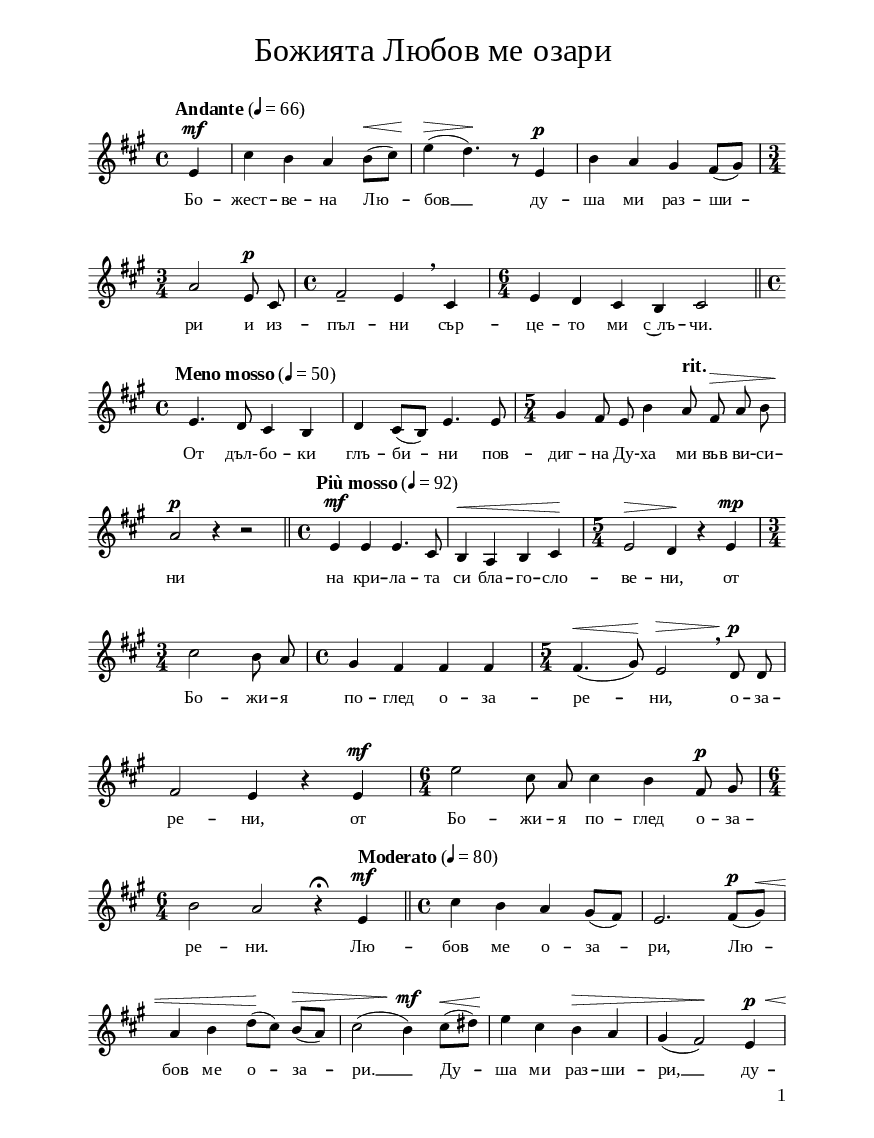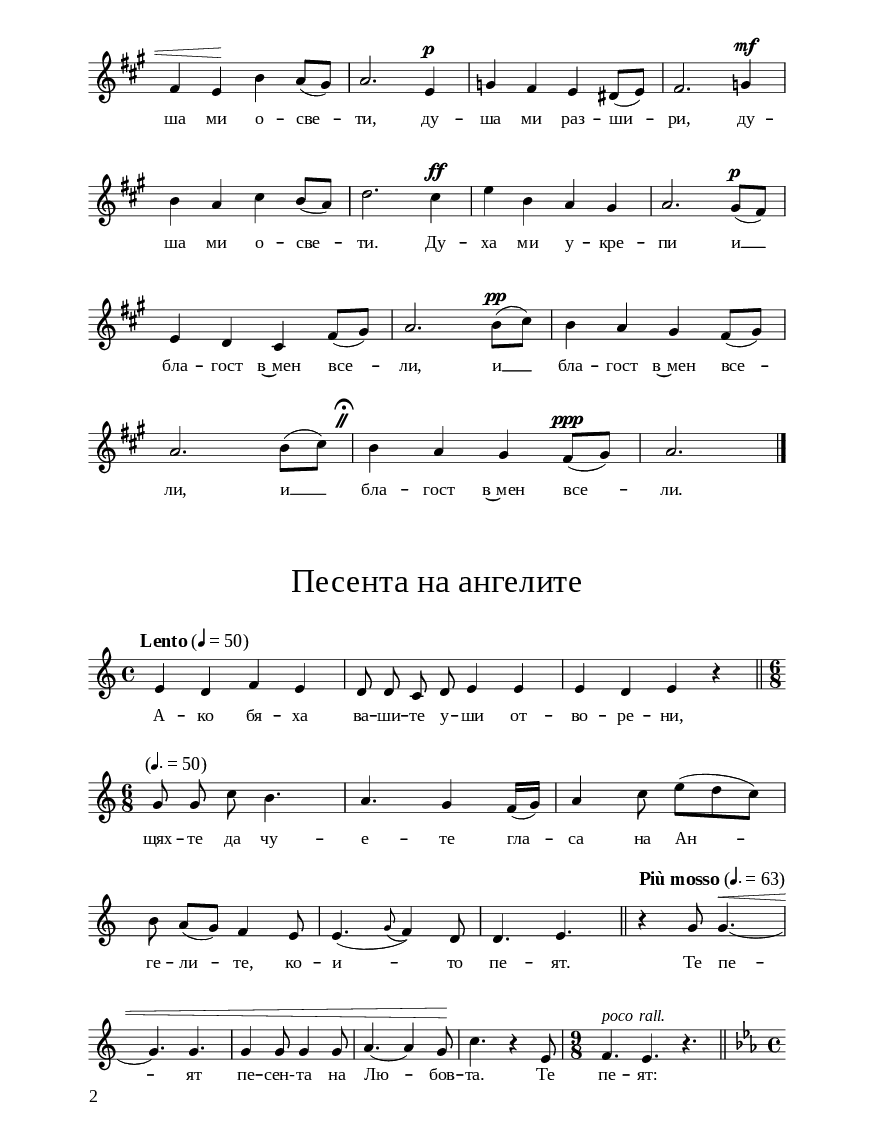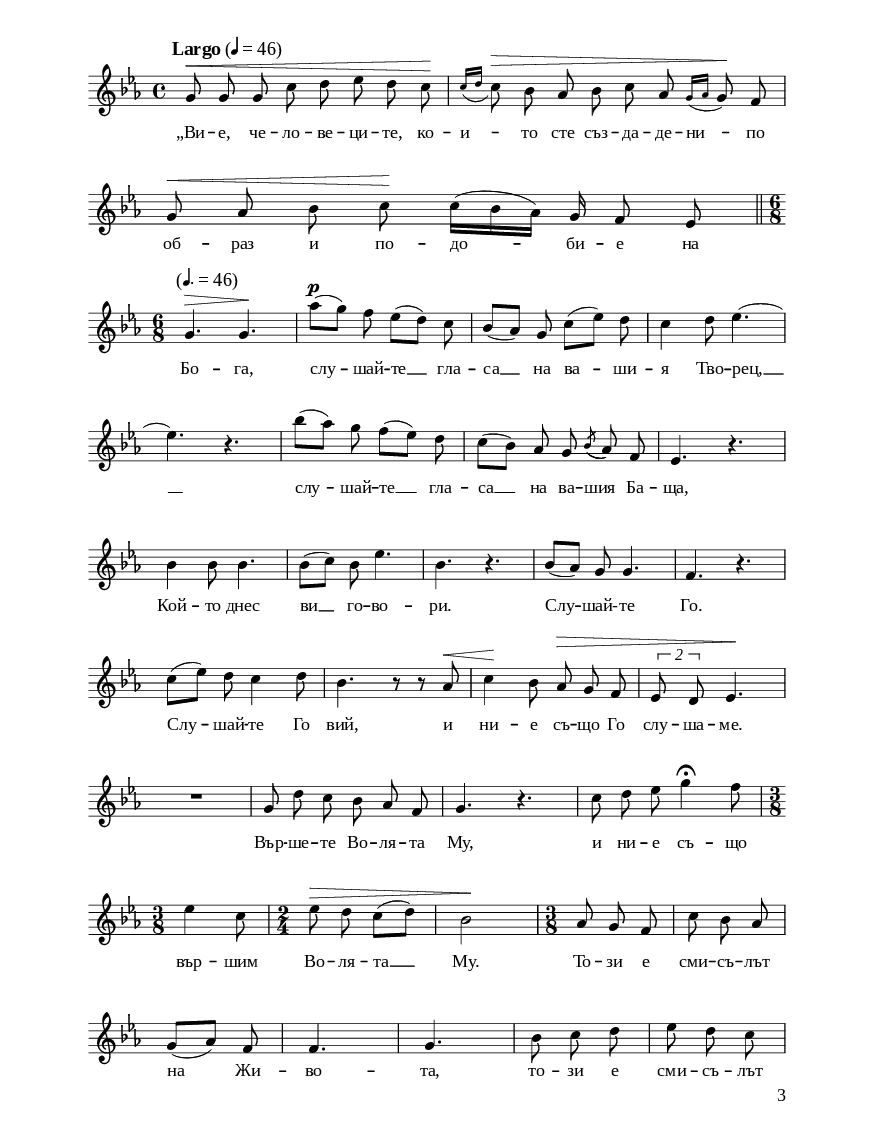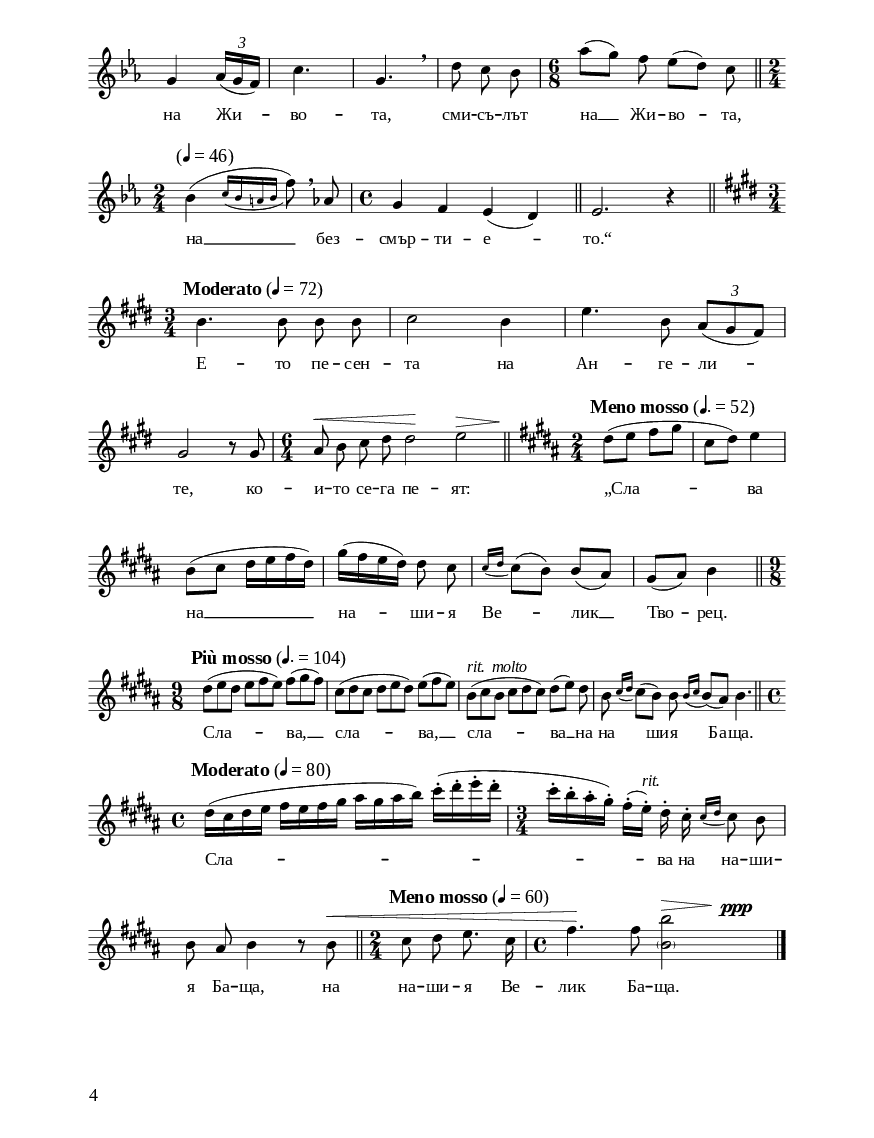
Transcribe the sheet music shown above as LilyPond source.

\version "2.24.2"

% include paper part and global functions
\include "include/globals.ily"

\bookpart {
  \label #'ref206
  \tocItem \markup "Божията Любов ме озари"
  \include "include/bookpart-paper.ily"
  \score {
    \include "include/score-layout.ily"

    \new Voice \absolute {
      \clef treble
      \key a \major
      \time 4/4
      \tempoFunc "Andante" 4 "66"
      \autoBeamOff
      \partial 4
      e'4 ^\mf  | % 2
      cis''4  b'4  a'4  b'8 ( [ ^\<
      cis''8 ) ] | % 3
      e''4 ( ^\! ^\>  d''4. ) \! r8  e'4^\p | % 4
      b'4  a'4  gis'4  fis'8 ( [
      gis'8 ) ] \break| % 5
      \time 3/4  | % 5
      a'2  e'8  ^\p  cis'8   | % 6
      \time 4/4  | % 6
      fis'2 --  e'4   \breathe cis'4 | % 7
      \time 6/4  | % 7
      e'4  d'4  cis'4  b4  cis'2 \bar
      "||"
      \time 4/4  \break | % 8
      | % 8
      \tempoFunc "Meno mosso" 4 "50"
      e'4.  d'8  cis'4  b4 | % 9
      d'4  cis'8 ( [  b8 ) ]  e'4.  e'8
      |
      \time 5/4  |
      gis'4  fis'8   e'8  b'4 \tempo "rit." a'8
      fis'8 ^\>  a'8  b'8
      \break | % 11
      a'2 ^\! ^\p r4 r2 \bar "||"
      \time 4/4   | % 12
      \tempoFunc "Più mosso" 4 "92" e'4 ^\mf

      e'4
      e'4.   cis'8 | % 13
      b4 ^\<  a4  b4  cis'4 ^\!  | % 14
      \time 5/4  | % 14
      e'2 ^\>  d'4 ^\! r4  e'4 ^\mp \break | % 15
      \time 3/4  | % 15
      cis''2  b'8   a'8  | % 16
      \time 4/4  | % 16
      gis'4  fis'4  fis'4  fis'4 | % 17
      \time 5/4  | % 17
      fis'4. ( ^\<  gis'8 ) ^\!  e'2 ^\> \breathe d'8
      ^\!  ^\p  d'8 \break | % 18
      fis'2  e'4 r4  e'4 ^\mf | % 19
      \time 6/4  | % 19
      e''2  cis''8   a'8   cis''4
      b'4  fis'8  ^\p  gis'8 | \time 6/4 \break

      b'2  a'2 r4 ^\fermata
      \tempoFunc "Moderato" 4 "80"
      e'4
      ^\mf | % 21
      \time 4/4  | \bar "||" % 21
      cis''4  b'4  a'4  gis'8 ( [
      fis'8 ) ]  | % 22
      e'2.  fis'8 ( [ ^\p  gis'8 ) ] ^\< \break | % 23
      a'4  b'4  d''8 ( [ ^\!  cis''8 )
      ]  b'8 ( [ ^\>  a'8 ) ] | % 24
      cis''2 (  b'4 ) ^\! ^\mf  cis''8 ( [ ^\<
      dis''8 ) ] | % 25
      e''4 ^\!  cis''4  b'4 ^\>  a'4 | % 26
      gis'4 (  fis'2 ) ^\!  e'4 ^\p ^\< \break | % 27
      fis'4  e'4 ^\! b'4  a'8 ( [
      gis'8 ) ] | % 28
      a'2.  e'4 ^\p | % 29
      g'4  fis'4  e'4  dis'8 ( [  e'8
      ) ] |
      fis'2.  g'4 ^\mf \break | % 31
      b'4  a'4  cis''4  b'8 ( [  a'8
      ) ] | % 32
      d''2.  cis''4 ^\ff  | % 33
      e''4  b'4  a'4  gis'4 | % 34
      a'2.  gis'8 ( [ ^\p  fis'8 ) ] \break | % 35
      e'4  d'4  cis'4  fis'8 ( [  gis'8
      ) ] | % 36
      a'2.  b'8 ( [ ^\pp  cis''8 ) ]
      | % 37
      b'4  a'4  gis'4  fis'8 ( [
      gis'8 ) ] | \break % 38
      a'2.  b'8 ( [  cis''8 ) ]
      ^\markup {
        \override #'(baseline-skip . 1.2)
        \column {
          \line { "   " \musicglyph #"scripts.ufermata"}
          \line { "   " \musicglyph #"scripts.caesura.straight" }
        }
      }
      | % 39
      b'4  a'4  gis'4  fis'8 ( [ ^\ppp
      gis'8 ) ] |
      a'2. \bar "|."
    }

    \addlyrics {
      Бо -- жест -- ве -- на Лю -- бов __
      ду -- ша ми раз -- ши -- ри
      и из -- пъл -- ни сър -- це -- то
      ми с~лъ -- чи. От "дъл-" -- бо -- ки
      глъ -- би -- ни пов -- диг -- на
      Ду -- ха ми във ви -- си -- ни на
      кри -- ла -- та си бла -- го -- сло
      -- ве -- ни, от Бо -- жи -- я по --
      глед о -- за -- ре -- ни, о -- за
      -- ре -- ни, от Бо -- жи -- я по --
      глед о -- за -- ре -- ни. Лю -- бов
      ме о -- за -- ри, Лю -- бов
      ме о -- за -- ри. __ Ду --
      ша ми раз -- ши -- ри,  __ ду --
      ша ми о -- све  -- ти, ду -- ша
      ми раз -- ши  -- ри, ду -- ша ми
      о -- све -- ти. Ду -- ха ми у --
      кре -- пи и __  бла -- гост в~мен
      все -- ли, и __ бла -- гост
      в~мен все -- ли, и __ бла --
      гост в~мен все -- ли.}

      \header {
        title = \titleFunc "Божията Любов ме озари " " Božijata Ljubov me ozari"
      }

      \midi{}

    } % score

    \label #'ref207
    \tocItem \markup "Песента на ангелите "
    \include "include/bookpart-paper.ily"
    \score {
      \include "include/score-layout.ily"

      \new Voice \absolute {
        \clef treble
        \key c \major
        \time 4/4
        \tempoFunc "Lento" 4 "50"
        \autoBeamOff
        \override Hairpin.to-barline = ##f
        \override Hairpin.after-line-breaking = ##t
        e'4  d'4  f'4  e'4 | % 2
        d'8  d'8  c'8  d'8  e'4
        e'4 | % 3
        e'4  d'4  e'4 r4 | \break % 4
        \time 6/8  | \bar"||" % 4
        \tempoFunc "" 4. "50"
        g'8  g'8 c''8 b'4.  | % 5
        a'4.  g'4  f'16 ( [  g'16 ) ] | % 6
        a'4 c''8 e''8 ( [ d''8
        c''8 ) ] |\break  % 7
        b'8  a'8 ( [  g'8 ) ]  f'4  e'8
        | % 8
        e'4. ( \appoggiatura {  g'8 }  f'4 )
        d'8 | % 9
        d'4.  e'4. \bar"||" |
        \tempoFunc "Più mosso" 4. "63"
        r4  g'8
        g'4. ~ ^\< |  \break % 11
        g'4.  g'4. | % 12
        g'4  g'8  g'4  g'8 | % 13
        a'4. ~  a'4  g'8 _\!  | % 14
        c''4.  r4  e'8 |  % 15
        \time 9/8  | % 15
        f'4. ^\markup{ \italic {poco rall.} }  e'4. r4. \bar
        "||" \break
        \key es \major \time 4/4 | % 16
        \tempoFunc "Largo" 4 "46"
        g'8 ^\<  g'8  g'8 c''8 d''8
        es''8 d''8 c''8 ^\! | % 17
        \grace {  c''16 ( [  d''16 ] } c''8 ) ^\>
        bes'8  as'8 bes'8 c''8
        as'8 \grace {  g'16 ( [  as'16 ] }  g'8 )
        ^\! f'8 | \break % 18
        g'8 ^\<  as'8 bes'8 c''8  ^\!
        c''16 ( [ bes'16  as'16 )  ] g'16
        f'8  es'8  \bar "||"
        \break | % 19
        \time 6/8  | % 19
        \tempoFunc "" 4. "46"
        g'4. ^\>  g'4.  ^\! |
        as''8 ( [ ^\p g''8 ) ] f''8
        es''8 ( [ d''8 ) ] c''8 | % 21
        bes'8 ( [  as'8 ) ]  g'8 c''8 ( [
        es''8 ) ] d''8 | % 22
        c''4 d''8 es''4. ~ \break | % 23
        es''4. r4. | % 24
        bes''8 ( [ as''8 ) ] g''8
        f''8 ( [ es''8 ) ] d''8 | % 25
        c''8 ( [ bes'8 ) ]  as'8  g'8
        \acciaccatura {  bes'8 ( }  as'8 )  f'8 | % 26
        es'4. r4. \break | % 27
        bes'4 bes'8 bes'4. | % 28
        bes'8 ( [ c''8 ) ] bes'8
        es''4. | % 29
        bes'4. r4. |
        bes'8 ( [  as'8 ) ]  g'8  g'4. | % 31
        f'4. r4. \break| % 32
        c''8 ( [ es''8 ) ] d''8 c''4
        d''8 | % 33
        bes'4. r8 r8  as'8 ^\< | % 34
        c''4 ^\! bes'8  as'8 ^\>  g'8
        f'8 | % 35
        \times 3/2  {
          es'8   d'8
        }
        es'4. ^\! \break | % 36
        R2. | % 37
        g'8 d''8 c''8 bes'8
        as'8  f'8 | % 38
        g'4. r4. | % 39
        c''8 d''8 es''8 g''4
        ^\fermata f''8 \break |
        \time 3/8  |
        es''4 c''8 | % 41
        \time 2/4  | % 41
        es''8 ^\> d''8 c''8 ( [ d''8
        ) ] | % 42
        bes'2 ^\! | % 43
        \time 3/8  | % 43
        as'8  g'8  f'8 | % 44
        c''8 bes'8  as'8 \break | % 45
        g'8 ( [  as'8 ) ]  f'8 | % 46
        f'4. | % 47
        g'4. | % 48
        bes'8 c''8 d''8 | % 49
        es''8 d''8 c''8 \break |
        g'4 \once \omit TupletBracket
        \times 2/3  {
          as'16 ( [  g'16  f'16 ) ]
        }
        | % 51
        c''4. | % 52
        g'4.  \breathe | % 53
        d''8 c''8 bes'8 | % 54
        \time 6/8  | % 54
        as''8 ( [ g''8 ) ] f''8 es''8
        ( [ d''8 ) ] c''8 \bar "||"
        \break | % 55
        \time 2/4  | % 55
        \tempoFunc "" 4 "46" | % 55
        bes'4 ( \acciaccatura {
          c''16 [bes'16 a'16
          bes'16 ]
        }
        f''8 )  \breathe as'8  | % 56
        \time 4/4  | % 56
        g'4  f'4  es'4 (  d'4 ) \bar "||"
        es'2. r4 \bar "||"
        \break | % 58
        \once \override Staff.KeyCancellation.break-visibility = #all-invisible
        \key e \major \time 3/4 | % 58
        \tempoFunc "Moderato" 4 "72"
        b'4. b'8 b'8 b'8 | % 59
        cis''2 b'4 |
        e''4. b'8 \once \omit TupletBracket
        \times 2/3  {
          a'8 ( [  gis'8  fis'8 ) ]
        }
        | \break % 61
        gis'2 r8  gis'8 | % 62
        \time 6/4  | % 62
        a'8 ^\< b'8 cis''8 dis''8
        dis''2 ^\!
        \once \override Hairpin.to-barline = ##t
        e''2 ^\> \bar "||"
        \key b \major \time 2/4 | % 63
        \tempoFunc "Meno mosso" 4. "52"
        dis''8 ( [ _\! e''8 ] fis''8 [
        gis''8 ] | % 64
        cis''8 [ dis''8 ) ] e''4 | \break % 65
        b'8 ( [ cis''8 ] dis''16 [
        e''16 fis''16 dis''16 ) ]  | % 66
        gis''16 ( [ fis''16 e''16
        dis''16 ) ] dis''8 cis''8 | % 67
        \grace {  cis''16 ( [  dis''16 ] } cis''8 )
        ( [ b'8 ) ]  b'8 ( [  ais'8 ) ] | % 68
        gis'8 ( [  ais'8 ) ] b'4 \bar "||" \break
        \time 9/8  | % 69
        \tempoFunc "Più mosso" 4. "104"
        dis''8 ( [  e''8
        dis''8 ] e''8 [
        fis''8 e''8 ) ] fis''8 ( [ gis''8
        fis''8 ) ]  |
        cis''8 ( [ dis''8 cis''8 ]
        dis''8 [ e''8 dis''8 ) ] e''8 ( [
        fis''8 e''8 ) ] | % 71
        b'8 ( [ ^\markup{ \italic {rit. molto} } cis''8
        b'8 ] cis''8 [ dis''8 cis''8
        ) ] dis''8 (  [e''8] ) dis''8  | % 72

        b'8  \acciaccatura { cis''16  [  dis''16 ] }
        cis''8 [( b'8 )]

        b'8  \acciaccatura { b'16 [  cis''16 ] }
        b'8 [( ais'8 )]

        b'4. \break | % 73
        \time 4/4  | \bar "||" % 73
        \tempoFunc "Moderato" 4 "80"
        dis''16 ( [ cis''16 dis''16
        e''16 ] fis''16 [ e''16 fis''16
        gis''16 ] ais''16 [ gis''16
        ais''16 b''16 ) ] cis'''16 ( -. [
        dis'''16 -. e'''16 -. dis'''16 -. ] | % 74
        \time 3/4  | % 74
        cis'''16 -. [ b''16 -. ais''16 -.
        gis''16 ) -. ] fis''16 ( -. [ e''16 )
        -. ] ^\markup{ \italic {rit.} } dis''16 -. cis''16
        -. \acciaccatura {  cis''16 [  dis''16 ] } cis''8
        b'8 \break | % 75
        b'8  ais'8 b'4 r8
        b'8^\<
        \tempoFunc "Meno mosso" 4 "60"
        \time 2/4  | \bar "||" % 76
        cis''8 dis''8 e''8. cis''16
        | % 77
        \time 4/4  | % 77
        fis''4. ^\! fis''8
        <\parenthesize b'
        b''>2 ^\>
        \once \override Score.BarLine.break-visibility = ##(#f #f #f)
        s^\ppp ^\! \bar "|."
      }

      \addlyrics {
        А
        -- ко бя -- ха ва -- ши -- те у -- ши
        от -- во -- ре -- ни, щях -- те да
        чу -- е -- те гла -- са на Ан
        --  ге -- ли -- те, ко -- и
        --  то пе -- ят. Те пе --
        ят пе -- "сен-" -- та на Лю -- бов
        -- та. Те пе -- ят: „Ви -- е, че --
        ло -- ве -- ци -- те, ко -- и --
        то сте съз -- да -- де -- ни --
        по об -- раз и по -- до --
        би -- е на Бо -- га, слу -- шай
        -- те __  гла -- са __  на ва --
        ши -- я Тво -- рец, __ слу --
        шай -- те __  гла -- са __  на ва
        -- шия Ба -- ща, Кой -- то днес
        ви __  го -- во -- ри. Слу -- "шай-"
        -- те Го. Слу -- шай -- те Го
        вий, и ни -- е съ -- що Го слу --
        ша -- ме. Вър -- ше -- те Во -- ля --
        та Му, и ни -- е съ -- що вър --
        шим Во -- ля -- та __  Му. То -- зи
        е сми -- съ -- лът на  Жи -- во
        -- та, то -- зи е сми -- съ -- лът
        на Жи --  во -- та, сми -- съ
        -- лът на __ Жи -- во -- та, на __
        без -- смър -- ти
        -- е -- то.“ Е -- то пе -- сен --
        та на Ан -- ге -- ли  --  те,
        ко -- и -- то се -- га пе -- ят:
        „Сла --     ва на __
        на --
        ши -- я   Ве -- лик __
        Тво -- рец. Сла --
        ва, __  сла --
        ва, __  сла --
        ва __     на на   -- "       ши" --
        я "      Ба" -- ща. Сла -- "" -- "" --
        ва на  "     на" -- ши -- я Ба
        -- ща, на на -- ши -- я Ве -- лик Ба
        -- ща.}

        \header {
          title = \titleFunc "Песента на ангелите" "Pesenta na angelite"
        }

        \midi{}

      } % score



    } % bookpart

    % Più mosso
    %
